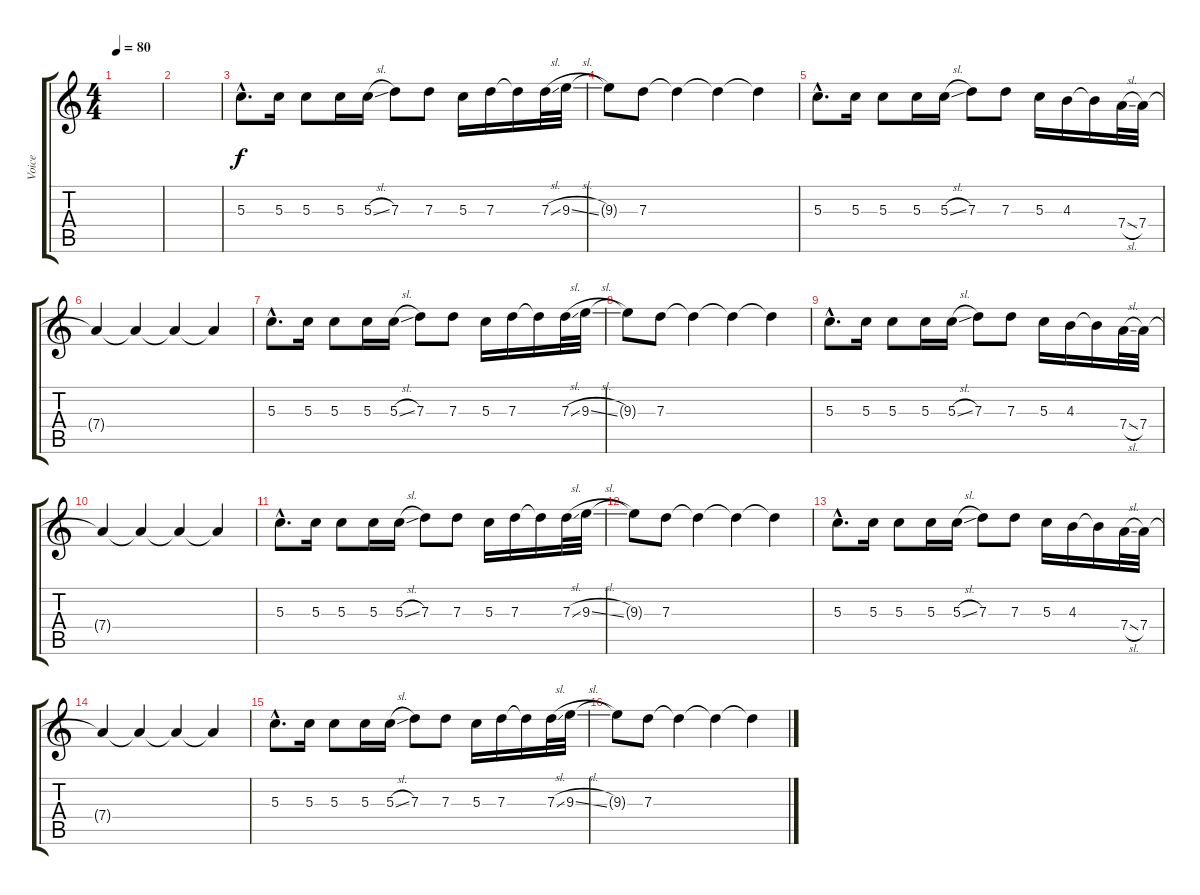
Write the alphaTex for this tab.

\track ("Voice" "Voice") {instrument acousticguitarnylon}
\staff {score tabs}
\tuning (E4 B3 G3 D3 A2 E2) {hide}
\ts (4 4)
\tempo 80
\clef g2
\ks c
|
|
5.3{hac}.8{d} 5.3.16 5.3.8 5.3.16 5.3{sl}.16 7.3.8 7.3.8 5.3.16 7.3.16 7.3{t}.16 7.3{sl}.32 9.3{sl}.32 |
9.3{t}.8 7.3.8 7.3{t}.4 7.3{t}.4 7.3{t}.4 |
5.3{hac}.8{d} 5.3.16 5.3.8 5.3.16 5.3{sl}.16 7.3.8 7.3.8 5.3.16 4.3.16 4.3{t}.16 7.4{sl}.32 7.4.32 |
7.4{t}.4 7.4{t}.4 7.4{t}.4 7.4{t}.4 |
5.3{hac}.8{d} 5.3.16 5.3.8 5.3.16 5.3{sl}.16 7.3.8 7.3.8 5.3.16 7.3.16 7.3{t}.16 7.3{sl}.32 9.3{sl}.32 |
9.3{t}.8 7.3.8 7.3{t}.4 7.3{t}.4 7.3{t}.4 |
5.3{hac}.8{d} 5.3.16 5.3.8 5.3.16 5.3{sl}.16 7.3.8 7.3.8 5.3.16 4.3.16 4.3{t}.16 7.4{sl}.32 7.4.32 |
7.4{t}.4 7.4{t}.4 7.4{t}.4 7.4{t}.4 |
5.3{hac}.8{d} 5.3.16 5.3.8 5.3.16 5.3{sl}.16 7.3.8 7.3.8 5.3.16 7.3.16 7.3{t}.16 7.3{sl}.32 9.3{sl}.32 |
9.3{t}.8 7.3.8 7.3{t}.4 7.3{t}.4 7.3{t}.4 |
5.3{hac}.8{d} 5.3.16 5.3.8 5.3.16 5.3{sl}.16 7.3.8 7.3.8 5.3.16 4.3.16 4.3{t}.16 7.4{sl}.32 7.4.32 |
7.4{t}.4 7.4{t}.4 7.4{t}.4 7.4{t}.4 |
5.3{hac}.8{d} 5.3.16 5.3.8 5.3.16 5.3{sl}.16 7.3.8 7.3.8 5.3.16 7.3.16 7.3{t}.16 7.3{sl}.32 9.3{sl}.32 |
9.3{t}.8 7.3.8 7.3{t}.4 7.3{t}.4 7.3{t}.4
